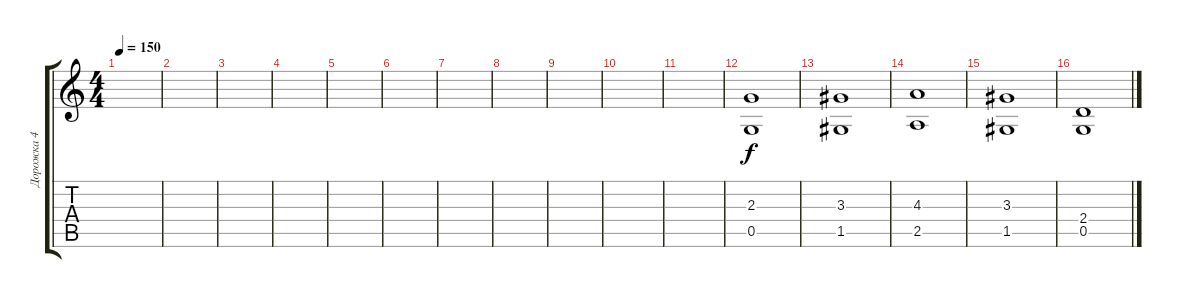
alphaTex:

\track ("Дорожка 4" "Дорожка 4") {instrument distortionguitar}
\staff {score tabs}
\tuning (D4 A3 F3 C3 G2 D2) {hide}
\ts (4 4)
\tempo 150
\clef g2
\ks c
|
|
|
|
|
|
|
|
|
|
|
(2.3 0.5).1 |
(3.3 1.5).1 |
(4.3 2.5).1 |
(3.3 1.5).1 |
(2.4 0.5).1
